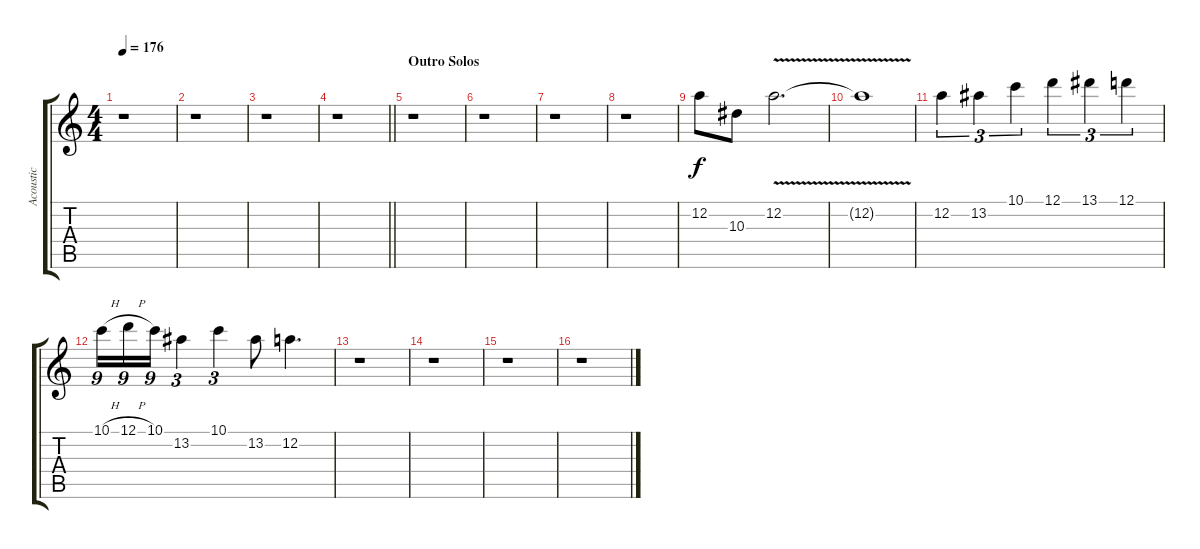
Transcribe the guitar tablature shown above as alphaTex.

\track ("Acoustic" "Acoustic") {instrument acousticguitarsteel}
\staff {score tabs}
\tuning (D4 A3 F3 C3 G2 D2) {hide}
\ts (4 4)
\tempo 176
\clef g2
\ks c
r.1{dy f} |
r.1 |
r.1 |
\barLineRight lightlight
r.1 |
\section ("" "Outro Solos")
r.1 |
r.1 |
r.1 |
r.1 |
12.2.8 10.3.8 12.2{v}.2{d} |
12.2{v t}.1 |
12.2.4{tu (3 2)} 13.2.4{tu (3 2)} 10.1.4{tu (3 2)} 12.1.4{tu (3 2)} 13.1.4{tu (3 2)} 12.1.4{tu (3 2)} |
10.1{h}.16{tu (9 8)} 12.1{h}.16{tu (9 8)} 10.1.16{tu (9 8)} 13.2.4{tu (3 2)} 10.1.4{tu (3 2)} 13.2.8 12.2.4{d} |
r.1 |
r.1 |
r.1 |
r.1
